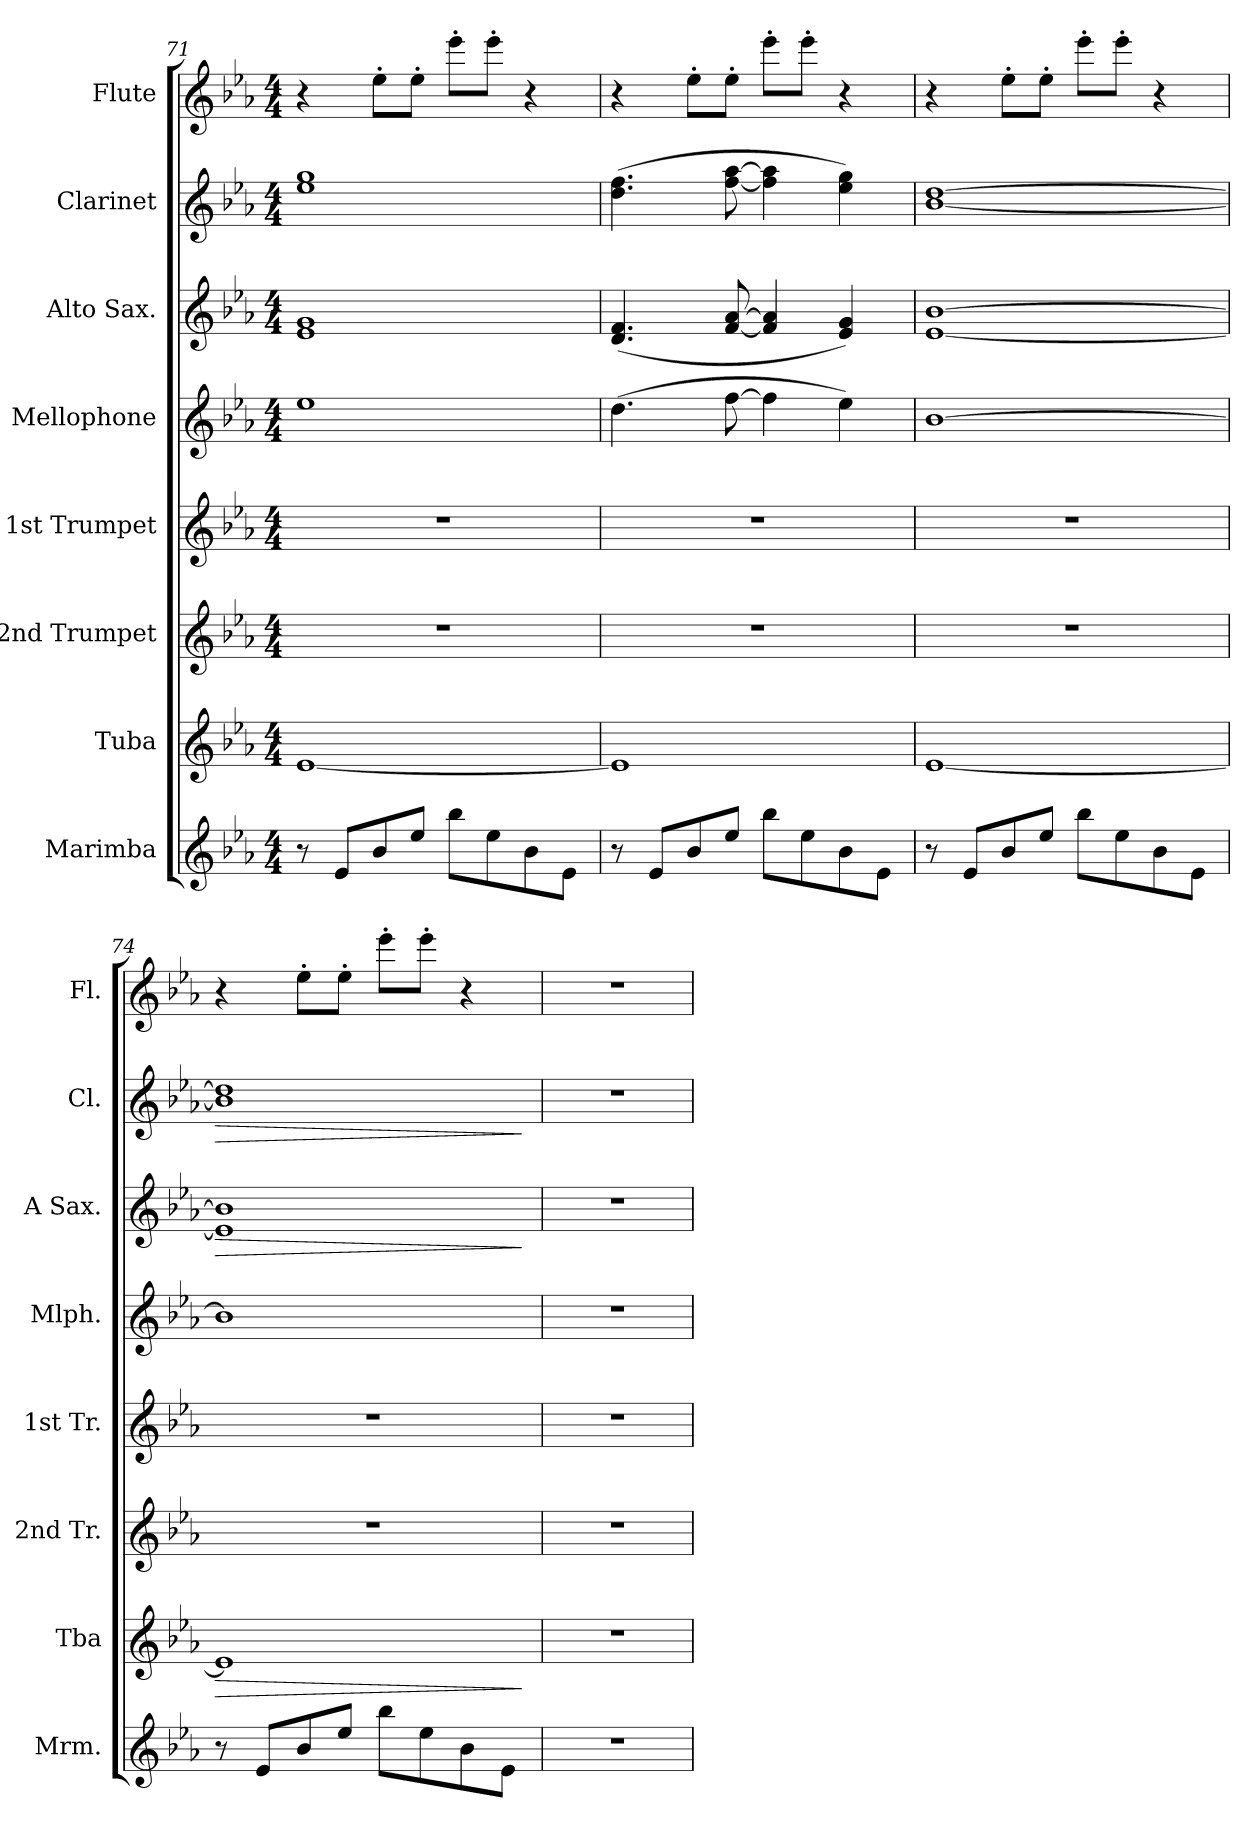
**kern	**kern	**dynam	**kern	**kern	**kern	**kern	**dynam	**kern	**dynam	**kern
*part8	*part7	*part7	*part6	*part5	*part4	*part3	*part3	*part2	*part2	*part1
*staff8	*staff7	*staff7	*staff6	*staff5	*staff4	*staff3	*staff3	*staff2	*staff2	*staff1
*I"Marimba	*I"Tuba	*	*I"2nd Trumpet	*I"1st Trumpet	*I"Mellophone	*I"Alto Sax.	*	*I"Clarinet	*	*I"Flute
*I'Mrm.	*I'Tba	*	*I'2nd Tr.	*I'1st Tr.	*I'Mlph.	*I'A Sax.	*	*I'Cl.	*	*I'Fl.
!!LO:PB:g=z
*clefG2	*clefG2	*	*clefG2	*clefG2	*clefG2	*clefG2	*	*clefG2	*	*clefG2
*k[b-e-a-]	*k[b-e-a-]	*	*k[b-e-a-]	*k[b-e-a-]	*k[b-e-a-]	*k[b-e-a-]	*	*k[b-e-a-]	*	*k[b-e-a-]
*M4/4	*M4/4	*	*M4/4	*M4/4	*M4/4	*M4/4	*	*M4/4	*	*M4/4
=71	=71	=71	=71	=71	=71	=71	=71	=71	=71	=71
8r	[1e-	.	1r	1r	1ee-	1e- 1g	.	1ee- 1gg	.	4r
8e-/L	.	.	.	.	.	.	.	.	.	.
8b-/	.	.	.	.	.	.	.	.	.	8ee-'\L
8ee-/J	.	.	.	.	.	.	.	.	.	8ee-'\J
8bb-\L	.	.	.	.	.	.	.	.	.	8eee-'\L
8ee-\	.	.	.	.	.	.	.	.	.	8eee-'\J
8b-\	.	.	.	.	.	.	.	.	.	4r
8e-\J	.	.	.	.	.	.	.	.	.	.
=72	=72	=72	=72	=72	=72	=72	=72	=72	=72	=72
8r	1e-]	.	1r	1r	(4.dd\	(4.d/ 4.f/	.	(4.dd\ 4.ff\	.	4r
8e-/L	.	.	.	.	.	.	.	.	.	.
8b-/	.	.	.	.	.	.	.	.	.	8ee-'\L
8ee-/J	.	.	.	.	[8ff\	[8f/ [8a-/	.	[8ff\ [8aa-\	.	8ee-'\J
8bb-\L	.	.	.	.	4ff\]	4f/] 4a-/]	.	4ff\] 4aa-\]	.	8eee-'\L
8ee-\	.	.	.	.	.	.	.	.	.	8eee-'\J
8b-\	.	.	.	.	4ee-\)	4e-/ 4g/)	.	4ee-\ 4gg\)	.	4r
8e-\J	.	.	.	.	.	.	.	.	.	.
=73	=73	=73	=73	=73	=73	=73	=73	=73	=73	=73
8r	[1e-	.	1r	1r	[1b-	[1e- [1b-	.	[1b- [1dd	.	4r
8e-/L	.	.	.	.	.	.	.	.	.	.
8b-/	.	.	.	.	.	.	.	.	.	8ee-'\L
8ee-/J	.	.	.	.	.	.	.	.	.	8ee-'\J
8bb-\L	.	.	.	.	.	.	.	.	.	8eee-'\L
8ee-\	.	.	.	.	.	.	.	.	.	8eee-'\J
8b-\	.	.	.	.	.	.	.	.	.	4r
8e-\J	.	.	.	.	.	.	.	.	.	.
=74	=74	=74	=74	=74	=74	=74	=74	=74	=74	=74
!	!	!LO:HP:b	!	!	!	!	!LO:HP:b	!	!LO:HP:b	!
8r	1e-]	>	1r	1r	1b-]	1e-] 1b-]	>	1b-] 1dd]	>	4r
8e-/L	.	.	.	.	.	.	.	.	.	.
8b-/	.	.	.	.	.	.	.	.	.	8ee-'\L
8ee-/J	.	.	.	.	.	.	.	.	.	8ee-'\J
8bb-\L	.	.	.	.	.	.	.	.	.	8eee-'\L
8ee-\	.	.	.	.	.	.	.	.	.	8eee-'\J
8b-\	.	.	.	.	.	.	.	.	.	4r
8e-\J	.	.	.	.	.	.	.	.	.	.
.	.	]	.	.	.	.	]	.	]	.
=75	=75	=75	=75	=75	=75	=75	=75	=75	=75	=75
*	*	*	*	*	*	*	*	*	*	*MM150
1r	1r	.	1r	1r	1r	1r	.	1r	.	1r
=	=	=	=	=	=	=	=	=	=	=
*-	*-	*-	*-	*-	*-	*-	*-	*-	*-	*-
